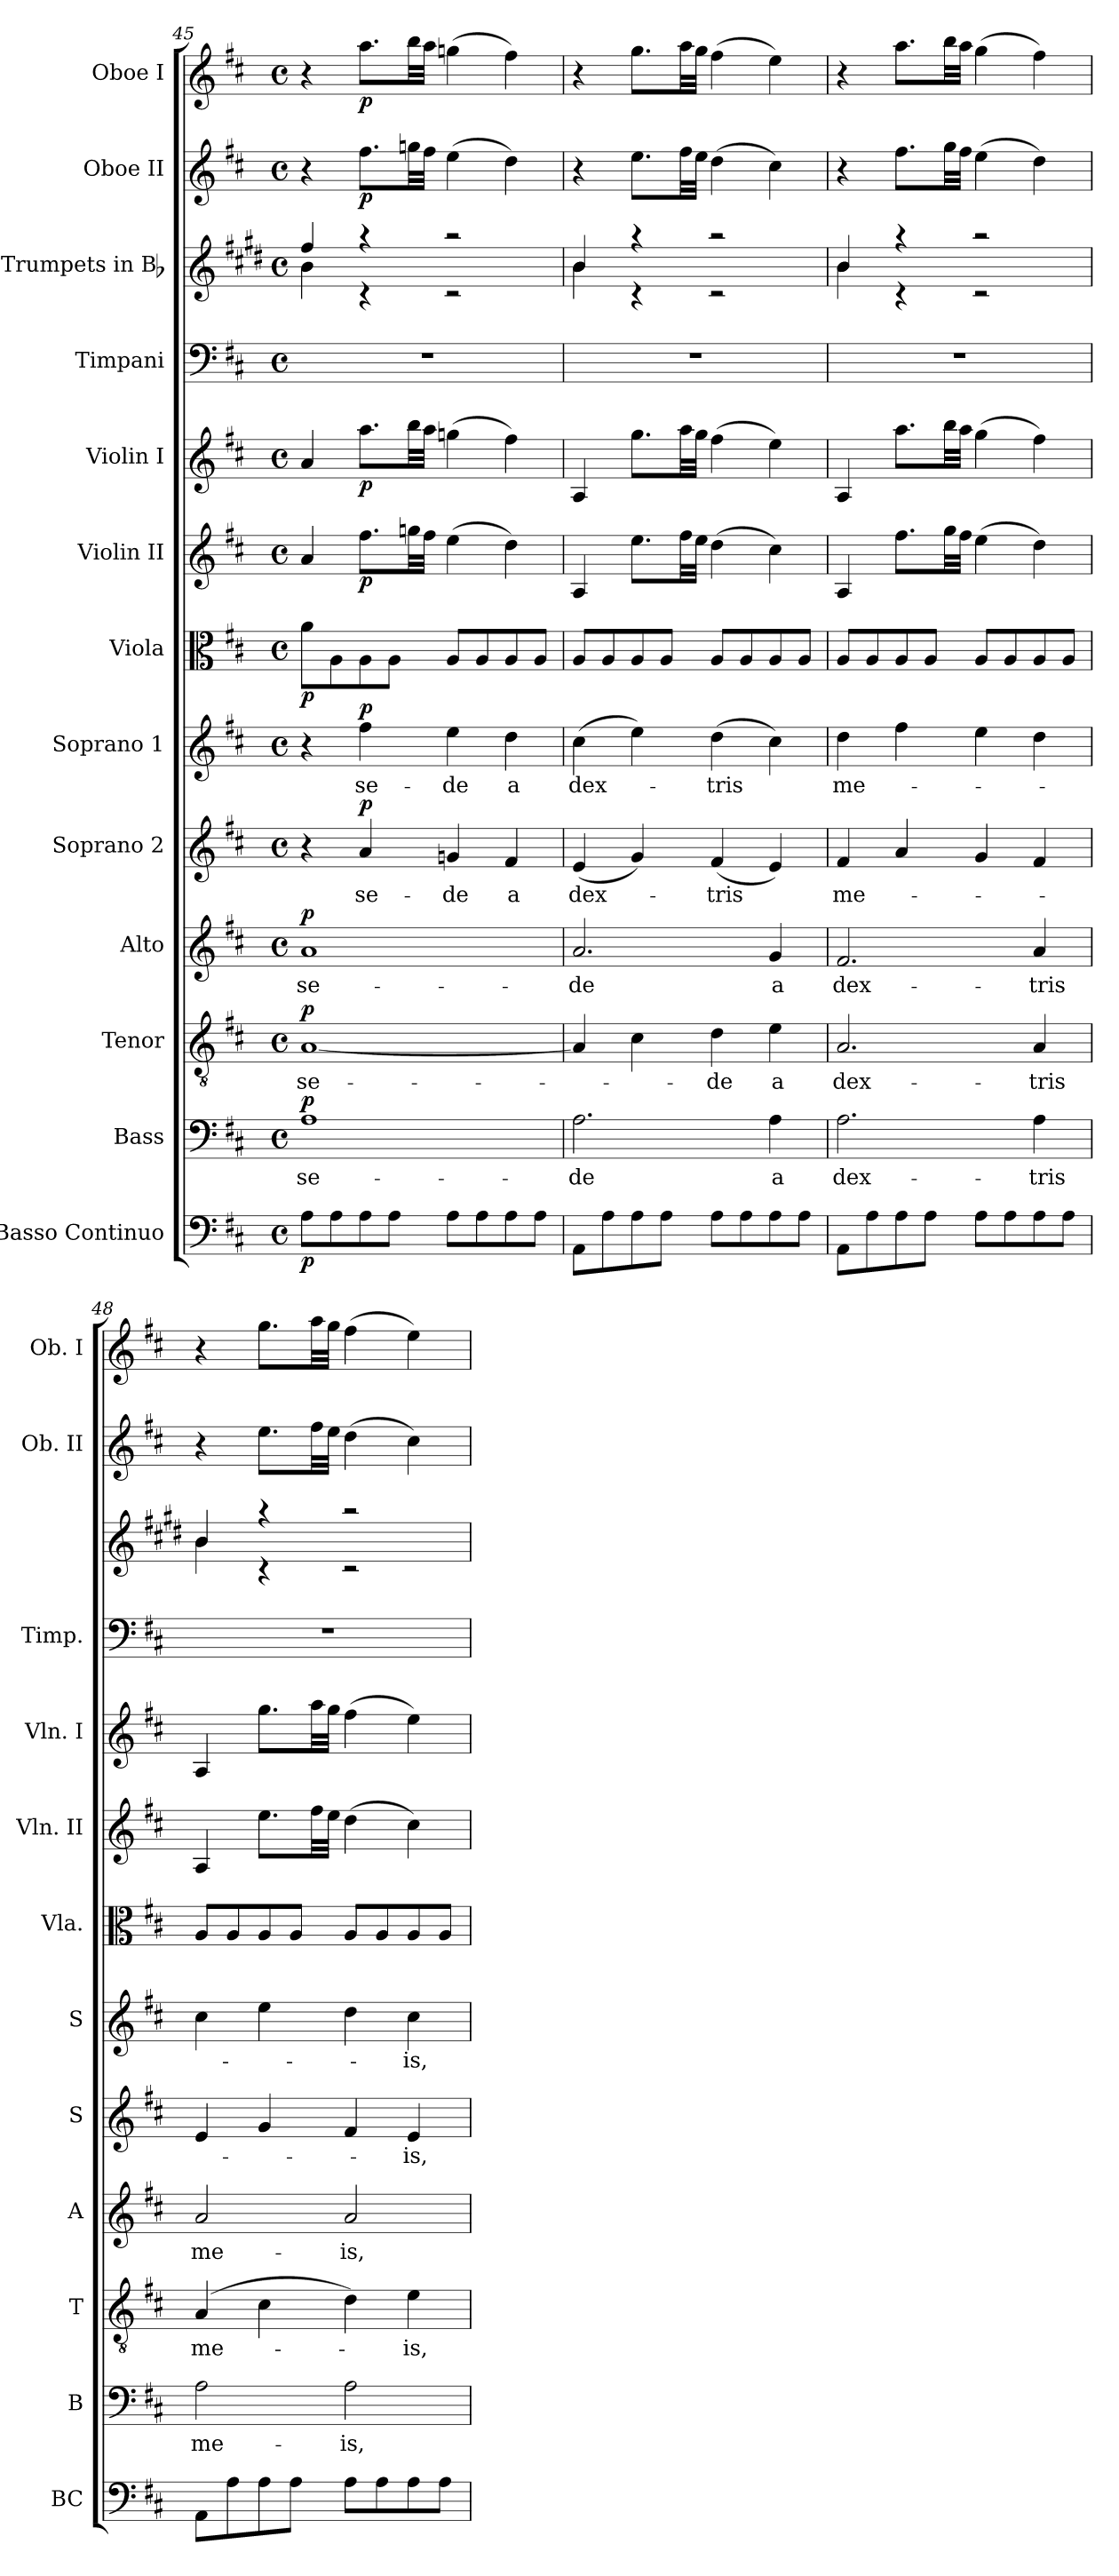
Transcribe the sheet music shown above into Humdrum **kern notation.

**kern	**dynam	**kern	**text	**dynam	**kern	**text	**dynam	**kern	**text	**dynam	**kern	**text	**dynam	**kern	**text	**dynam	**kern	**dynam	**kern	**dynam	**kern	**dynam	**kern	**kern	**kern	**dynam	**kern	**dynam
*part13	*part13	*part12	*part12	*part12	*part11	*part11	*part11	*part10	*part10	*part10	*part9	*part9	*part9	*part8	*part8	*part8	*part7	*part7	*part6	*part6	*part5	*part5	*part4	*part3	*part2	*part2	*part1	*part1
*staff13	*staff13	*staff12	*staff12	*staff12	*staff11	*staff11	*staff11	*staff10	*staff10	*staff10	*staff9	*staff9	*staff9	*staff8	*staff8	*staff8	*staff7	*staff7	*staff6	*staff6	*staff5	*staff5	*staff4	*staff3	*staff2	*staff2	*staff1	*staff1
*I"Basso Continuo	*	*I"Bass	*	*	*I"Tenor	*	*	*I"Alto	*	*	*I"Soprano 2	*	*	*I"Soprano 1	*	*	*I"Viola	*	*I"Violin II	*	*I"Violin I	*	*I"Timpani	*I"Trumpets in Bb	*I"Oboe II	*	*I"Oboe I	*
*I'BC	*	*I'B	*	*	*I'T	*	*	*I'A	*	*	*I'S	*	*	*I'S	*	*	*I'Vla.	*	*I'Vln. II	*	*I'Vln. I	*	*I'Timp.	*	*I'Ob. II	*	*I'Ob. I	*
*clefF4	*	*clefF4	*	*	*clefGv2	*	*	*clefG2	*	*	*clefG2	*	*	*clefG2	*	*	*clefC3	*	*clefG2	*	*clefG2	*	*clefF4	*clefG2	*clefG2	*	*clefG2	*
*	*	*	*	*	*	*	*	*	*	*	*	*	*	*	*	*	*	*	*	*	*	*	*	*ITrd1c2	*	*	*	*
*k[f#c#]	*	*k[f#c#]	*	*	*k[f#c#]	*	*	*k[f#c#]	*	*	*k[f#c#]	*	*	*k[f#c#]	*	*	*k[f#c#]	*	*k[f#c#]	*	*k[f#c#]	*	*k[f#c#]	*k[f#c#]	*k[f#c#]	*	*k[f#c#]	*
*D:	*	*D:	*	*	*D:	*	*	*D:	*	*	*D:	*	*	*D:	*	*	*D:	*	*D:	*	*D:	*	*D:	*D:	*D:	*	*D:	*
*M4/4	*	*M4/4	*	*	*M4/4	*	*	*M4/4	*	*	*M4/4	*	*	*M4/4	*	*	*M4/4	*	*M4/4	*	*M4/4	*	*M4/4	*M4/4	*M4/4	*	*M4/4	*
*met(c)	*	*met(c)	*	*	*met(c)	*	*	*met(c)	*	*	*met(c)	*	*	*met(c)	*	*	*met(c)	*	*met(c)	*	*met(c)	*	*met(c)	*met(c)	*met(c)	*	*met(c)	*
=45	=45	=45	=45	=45	=45	=45	=45	=45	=45	=45	=45	=45	=45	=45	=45	=45	=45	=45	=45	=45	=45	=45	=45	=45	=45	=45	=45	=45
!	!LO:DY:b	!	!LO:LY:b	!LO:DY:a	!	!LO:LY:b	!LO:DY:a	!	!LO:LY:b	!LO:DY:a	!	!	!	!	!	!	!	!LO:DY:b	!	!	!	!	!	!	!	!	!	!
*	*	*	*	*	*	*	*	*	*	*	*	*	*	*	*	*	*	*	*	*	*	*	*	*^	*	*	*	*
8A\L	p	1A	se-	p	[1A	se-	p	1a	se-	p	4r	.	.	4r	.	.	8a\L	p	4a/	.	4a/	.	1r	4ee/	4a\	4r	.	4r	.
8A\	.	.	.	.	.	.	.	.	.	.	.	.	.	.	.	.	8A\	.	.	.	.	.	.	.	.	.	.	.	.
!	!	!	!	!	!	!	!	!	!	!	!	!LO:LY:b	!LO:DY:a	!	!LO:LY:b	!LO:DY:a	!	!	!	!LO:DY:b	!	!LO:DY:b	!	!	!	!	!LO:DY:b	!	!LO:DY:b
8A\	.	.	.	.	.	.	.	.	.	.	4a/	se-	p	4ff#\	se-	p	8A\	.	8.ff#\L	p	8.aa\L	p	.	4raa	4rc	8.ff#\L	p	8.aa\L	p
8A\J	.	.	.	.	.	.	.	.	.	.	.	.	.	.	.	.	8A\J	.	.	.	.	.	.	.	.	.	.	.	.
.	.	.	.	.	.	.	.	.	.	.	.	.	.	.	.	.	.	.	32ggni\LL	.	32bb\LL	.	.	.	.	32ggni\LL	.	32bb\LL	.
.	.	.	.	.	.	.	.	.	.	.	.	.	.	.	.	.	.	.	32ff#\JJJ	.	32aa\JJJ	.	.	.	.	32ff#\JJJ	.	32aa\JJJ	.
!	!	!	!	!	!	!	!	!	!	!	!	!LO:LY:b	!	!	!LO:LY:b	!	!	!	!	!	!	!	!	!	!	!	!	!	!
8A\L	.	.	.	.	.	.	.	.	.	.	4gni/	-de	.	4ee\	-de	.	8A/L	.	(4ee\	.	(4ggni\	.	.	2raa	2rc	(4ee\	.	(4ggni\	.
8A\	.	.	.	.	.	.	.	.	.	.	.	.	.	.	.	.	8A/	.	.	.	.	.	.	.	.	.	.	.	.
!	!	!	!	!	!	!	!	!	!	!	!	!LO:LY:b	!	!	!LO:LY:b	!	!	!	!	!	!	!	!	!	!	!	!	!	!
8A\	.	.	.	.	.	.	.	.	.	.	4f#/	a	.	4dd\	a	.	8A/	.	4dd\)	.	4ff#\)	.	.	.	.	4dd\)	.	4ff#\)	.
8A\J	.	.	.	.	.	.	.	.	.	.	.	.	.	.	.	.	8A/J	.	.	.	.	.	.	.	.	.	.	.	.
!!LO:PB:g=z
=46	=46	=46	=46	=46	=46	=46	=46	=46	=46	=46	=46	=46	=46	=46	=46	=46	=46	=46	=46	=46	=46	=46	=46	=46	=46	=46	=46	=46	=46
!	!	!	!LO:LY:b	!	!	!	!	!	!LO:LY:b	!	!	!LO:LY:b	!	!	!LO:LY:b	!	!	!	!	!	!	!	!	!	!	!	!	!	!
8AA\L	.	2.A\	-de	.	4A/]	.	.	2.a/	-de	.	(<4e/	dex-	.	(4cc#\	dex-	.	8A/L	.	4A/	.	4A/	.	1r	4a/	4a\	4r	.	4r	.
8A\	.	.	.	.	.	.	.	.	.	.	.	.	.	.	.	.	8A/	.	.	.	.	.	.	.	.	.	.	.	.
8A\	.	.	.	.	4c#\	.	.	.	.	.	4g/)	.	.	4ee\)	.	.	8A/	.	8.ee\L	.	8.gg\L	.	.	4raa	4rc	8.ee\L	.	8.gg\L	.
8A\J	.	.	.	.	.	.	.	.	.	.	.	.	.	.	.	.	8A/J	.	.	.	.	.	.	.	.	.	.	.	.
.	.	.	.	.	.	.	.	.	.	.	.	.	.	.	.	.	.	.	32ff#\LL	.	32aa\LL	.	.	.	.	32ff#\LL	.	32aa\LL	.
.	.	.	.	.	.	.	.	.	.	.	.	.	.	.	.	.	.	.	32ee\JJJ	.	32gg\JJJ	.	.	.	.	32ee\JJJ	.	32gg\JJJ	.
!	!	!	!	!	!	!LO:LY:b	!	!	!	!	!	!LO:LY:b	!	!	!LO:LY:b	!	!	!	!	!	!	!	!	!	!	!	!	!	!
8A\L	.	.	.	.	4d\	-de	.	.	.	.	(<4f#/	-tris	.	(4dd\	-tris	.	8A/L	.	(4dd\	.	(4ff#\	.	.	2raa	2rc	(4dd\	.	(4ff#\	.
8A\	.	.	.	.	.	.	.	.	.	.	.	.	.	.	.	.	8A/	.	.	.	.	.	.	.	.	.	.	.	.
!	!	!	!LO:LY:b	!	!	!LO:LY:b	!	!	!LO:LY:b	!	!	!	!	!	!	!	!	!	!	!	!	!	!	!	!	!	!	!	!
8A\	.	4A\	a	.	4e\	a	.	4g/	a	.	4e/)	.	.	4cc#\)	.	.	8A/	.	4cc#\)	.	4ee\)	.	.	.	.	4cc#\)	.	4ee\)	.
8A\J	.	.	.	.	.	.	.	.	.	.	.	.	.	.	.	.	8A/J	.	.	.	.	.	.	.	.	.	.	.	.
=47	=47	=47	=47	=47	=47	=47	=47	=47	=47	=47	=47	=47	=47	=47	=47	=47	=47	=47	=47	=47	=47	=47	=47	=47	=47	=47	=47	=47	=47
!	!	!	!LO:LY:b	!	!	!LO:LY:b	!	!	!LO:LY:b	!	!	!LO:LY:b	!	!	!LO:LY:b	!	!	!	!	!	!	!	!	!	!	!	!	!	!
8AA\L	.	2.A\	dex-	.	2.A/	dex-	.	2.f#/	dex-	.	4f#/	me-	.	4dd\	me-	.	8A/L	.	4A/	.	4A/	.	1r	4a/	4a\	4r	.	4r	.
8A\	.	.	.	.	.	.	.	.	.	.	.	.	.	.	.	.	8A/	.	.	.	.	.	.	.	.	.	.	.	.
8A\	.	.	.	.	.	.	.	.	.	.	4a/	.	.	4ff#\	.	.	8A/	.	8.ff#\L	.	8.aa\L	.	.	4raa	4rc	8.ff#\L	.	8.aa\L	.
8A\J	.	.	.	.	.	.	.	.	.	.	.	.	.	.	.	.	8A/J	.	.	.	.	.	.	.	.	.	.	.	.
.	.	.	.	.	.	.	.	.	.	.	.	.	.	.	.	.	.	.	32gg\LL	.	32bb\LL	.	.	.	.	32gg\LL	.	32bb\LL	.
.	.	.	.	.	.	.	.	.	.	.	.	.	.	.	.	.	.	.	32ff#\JJJ	.	32aa\JJJ	.	.	.	.	32ff#\JJJ	.	32aa\JJJ	.
8A\L	.	.	.	.	.	.	.	.	.	.	4g/	.	.	4ee\	.	.	8A/L	.	(4ee\	.	(4gg\	.	.	2raa	2rc	(4ee\	.	(4gg\	.
8A\	.	.	.	.	.	.	.	.	.	.	.	.	.	.	.	.	8A/	.	.	.	.	.	.	.	.	.	.	.	.
!	!	!	!LO:LY:b	!	!	!LO:LY:b	!	!	!LO:LY:b	!	!	!	!	!	!	!	!	!	!	!	!	!	!	!	!	!	!	!	!
8A\	.	4A\	-tris	.	4A/	-tris	.	4a/	-tris	.	4f#/	.	.	4dd\	.	.	8A/	.	4dd\)	.	4ff#\)	.	.	.	.	4dd\)	.	4ff#\)	.
8A\J	.	.	.	.	.	.	.	.	.	.	.	.	.	.	.	.	8A/J	.	.	.	.	.	.	.	.	.	.	.	.
=48	=48	=48	=48	=48	=48	=48	=48	=48	=48	=48	=48	=48	=48	=48	=48	=48	=48	=48	=48	=48	=48	=48	=48	=48	=48	=48	=48	=48	=48
!	!	!	!LO:LY:b	!	!	!LO:LY:b	!	!	!LO:LY:b	!	!	!	!	!	!	!	!	!	!	!	!	!	!	!	!	!	!	!	!
8AA\L	.	2A\	me-	.	(4A/	me-	.	2a/	me-	.	4e/	.	.	4cc#\	.	.	8A/L	.	4A/	.	4A/	.	1r	4a/	4a\	4r	.	4r	.
8A\	.	.	.	.	.	.	.	.	.	.	.	.	.	.	.	.	8A/	.	.	.	.	.	.	.	.	.	.	.	.
8A\	.	.	.	.	4c#\	.	.	.	.	.	4g/	.	.	4ee\	.	.	8A/	.	8.ee\L	.	8.gg\L	.	.	4raa	4rc	8.ee\L	.	8.gg\L	.
8A\J	.	.	.	.	.	.	.	.	.	.	.	.	.	.	.	.	8A/J	.	.	.	.	.	.	.	.	.	.	.	.
.	.	.	.	.	.	.	.	.	.	.	.	.	.	.	.	.	.	.	32ff#\LL	.	32aa\LL	.	.	.	.	32ff#\LL	.	32aa\LL	.
.	.	.	.	.	.	.	.	.	.	.	.	.	.	.	.	.	.	.	32ee\JJJ	.	32gg\JJJ	.	.	.	.	32ee\JJJ	.	32gg\JJJ	.
!	!	!	!LO:LY:b	!	!	!	!	!	!LO:LY:b	!	!	!	!	!	!	!	!	!	!	!	!	!	!	!	!	!	!	!	!
8A\L	.	2A\	-is,	.	4d\)	.	.	2a/	-is,	.	4f#/	.	.	4dd\	.	.	8A/L	.	(4dd\	.	(4ff#\	.	.	2raa	2rc	(4dd\	.	(4ff#\	.
8A\	.	.	.	.	.	.	.	.	.	.	.	.	.	.	.	.	8A/	.	.	.	.	.	.	.	.	.	.	.	.
!	!	!	!	!	!	!LO:LY:b	!	!	!	!	!	!LO:LY:b	!	!	!LO:LY:b	!	!	!	!	!	!	!	!	!	!	!	!	!	!
8A\	.	.	.	.	4e\	-is,	.	.	.	.	4e/	-is,	.	4cc#\	-is,	.	8A/	.	4cc#\)	.	4ee\)	.	.	.	.	4cc#\)	.	4ee\)	.
8A\J	.	.	.	.	.	.	.	.	.	.	.	.	.	.	.	.	8A/J	.	.	.	.	.	.	.	.	.	.	.	.
*	*	*	*	*	*	*	*	*	*	*	*	*	*	*	*	*	*	*	*	*	*	*	*	*v	*v	*	*	*	*
=	=	=	=	=	=	=	=	=	=	=	=	=	=	=	=	=	=	=	=	=	=	=	=	=	=	=	=	=
*-	*-	*-	*-	*-	*-	*-	*-	*-	*-	*-	*-	*-	*-	*-	*-	*-	*-	*-	*-	*-	*-	*-	*-	*-	*-	*-	*-	*-
